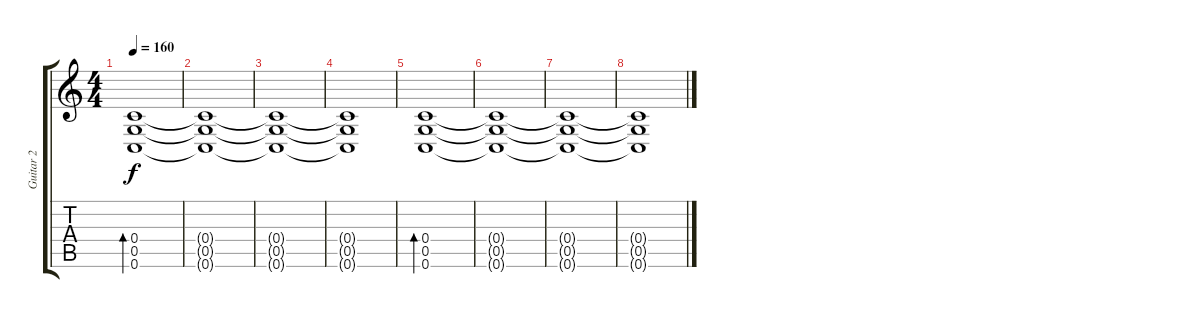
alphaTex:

\track ("Guitar 2" "Guitar 2") {instrument distortionguitar}
\staff {score tabs}
\tuning (D4 A3 F3 C3 G2 C2) {hide}
\ts (4 4)
\tempo 160
\clef g2
\ks c
(0.4 0.5 0.6).1{bd 120 dy f instrument distortionguitar} |
(0.4{t} 0.5{t} 0.6{t}).1 |
(0.4{t} 0.5{t} 0.6{t}).1 |
(0.4{t} 0.5{t} 0.6{t}).1 |
(0.4 0.5 0.6).1{bd 120} |
(0.4{t} 0.5{t} 0.6{t}).1 |
(0.4{t} 0.5{t} 0.6{t}).1 |
(0.4{t} 0.5{t} 0.6{t}).1
